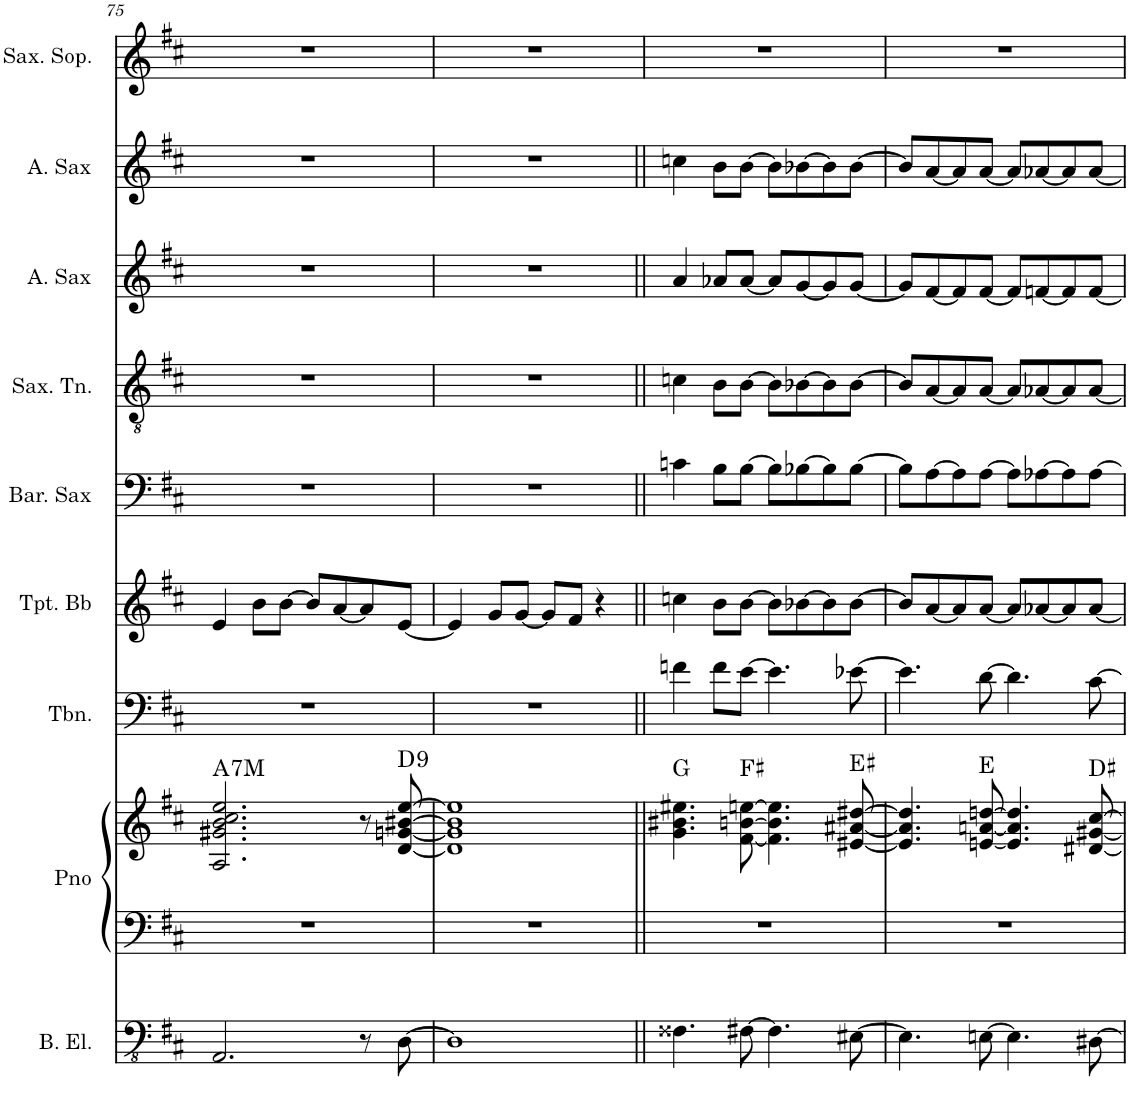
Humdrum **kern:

**kern	**kern	**kern	**harte	**kern	**kern	**kern	**kern	**kern	**kern	**kern
*part9	*part8	*part8	*part8	*part7	*part6	*part5	*part4	*part3	*part2	*part1
*staff10	*staff9	*staff8	*	*staff7	*staff6	*staff5	*staff4	*staff3	*staff2	*staff1
*I"Baixo elétrico	*I"Piano	*	*	*I"Trombone	*I"Trompete Bb	*I"Saxofone barítono	*I"Saxofone Tenor	*I"Saxofone Alto	*I"Saxofone Alto	*I"Saxofone Soprano
*I'B. El.	*I'Pno	*	*	*I'Tbn.	*I'Tpt. Bb	*	*I'Sax. Tn.	*	*	*I'Sax. Sop.
!!LO:PB:g=z
*clefFv4	*clefF4	*clefG2	*	*clefF4	*clefG2	*clefF4	*clefGv2	*clefG2	*clefG2	*clefG2
*	*	*	*	*	*ITrd1c2	*ITrd12c21	*ITrd8c14	*ITrd5c9	*ITrd5c9	*ITrd1c2
*k[f#c#]	*k[f#c#]	*k[f#c#]	*	*k[f#c#]	*k[f#c#]	*k[f#c#]	*k[f#c#]	*k[f#c#]	*k[f#c#]	*k[f#c#]
*M4/4	*M4/4	*M4/4	*	*M4/4	*M4/4	*M4/4	*M4/4	*M4/4	*M4/4	*M4/4
=75	=75	=75	=75	=75	=75	=75	=75	=75	=75	=75
!	!	!	!LO:H:kt=7	!	!	!	!	!	!	!
2.AAA/	1r	2.A/ 2.g#X/ 2.b/ 2.cc#/ 2.ee/	A:7	1r	4e/	1r	1r	1r	1r	1r
.	.	.	.	.	8b\L	.	.	.	.	.
.	.	.	.	.	[8b\J	.	.	.	.	.
.	.	.	.	.	8b/L]	.	.	.	.	.
.	.	.	.	.	[8a/	.	.	.	.	.
8r	.	8r	.	.	8a/]	.	.	.	.	.
!	!	!	!LO:H:kt=9	!	!	!	!	!	!	!
[8DD\	.	[8d/ [8gn/ [8b#X/ [8ee/	D:9	.	[8e/J	.	.	.	.	.
=76	=76	=76	=76	=76	=76	=76	=76	=76	=76	=76
1DD]	1r	1d] 1g] 1b#] 1ee]	.	1r	4e/]	1r	1r	1r	1r	1r
.	.	.	.	.	8g/L	.	.	.	.	.
.	.	.	.	.	[8g/J	.	.	.	.	.
.	.	.	.	.	8g/L]	.	.	.	.	.
.	.	.	.	.	8f#/J	.	.	.	.	.
.	.	.	.	.	4r	.	.	.	.	.
=77	=77	=77	=77	=77	=77	=77	=77	=77	=77	=77
4.FF##X\	1r	4.g\ 4.b#X\ 4.ee#X\	G:maj	4fn\	4ccn\	4cn\	4cn\	4a/	4ccn\	1r
.	.	.	.	8f\L	8b\L	8B\L	8B\L	8a-X/L	8b\L	.
[8FF#X\	.	[8f#\ [8bn\ [8een\	F#:maj	[8e\J	[8b\J	[8B\J	[8B\J	[8a-/J	[8b\J	.
4.FF#\]	.	4.f#\] 4.b\] 4.ee\]	.	4.e\]	8b\L]	8B\L]	8B\L]	8a-/L]	8b\L]	.
.	.	.	.	.	[8b-X\	[8B-X\	[8B-X\	[8g/	[8b-X\	.
.	.	.	.	.	8b-\]	8B-\]	8B-\]	8g/]	8b-\]	.
[8EE#X\	.	[8e#X/ [8a#X/ [8dd#X/	E#:maj	[8e-X\	[8b-\J	[8B-\J	[8B-\J	[8g/J	[8b-\J	.
=78	=78	=78	=78	=78	=78	=78	=78	=78	=78	=78
4.EE#\]	1r	4.e#/] 4.a#/] 4.dd#/]	.	4.e-\]	8b-/L]	8B-\L]	8B-/L]	8g/L]	8b-/L]	1r
.	.	.	.	.	[8a/	[8A\	[8A/	[8f#/	[8a/	.
.	.	.	.	.	8a/]	8A\]	8A/]	8f#/]	8a/]	.
[8EEn\	.	[8en/ [8an/ [8ddn/	E:maj	[8d\	[8a/J	[8A\J	[8A/J	[8f#/J	[8a/J	.
4.EE\]	.	4.e/] 4.a/] 4.dd/]	.	4.d\]	8a/L]	8A\L]	8A/L]	8f#/L]	8a/L]	.
.	.	.	.	.	[8a-X/	[8A-X\	[8A-X/	[8fn/	[8a-X/	.
.	.	.	.	.	8a-/]	8A-\]	8A-/]	8f/]	8a-/]	.
[8DD#X\	.	[8d#X/ [8g#X/ [8cc#/	D#:maj	[8c#\	[8a-/J	[8A-\J	[8A-/J	[8f/J	[8a-/J	.
=	=	=	=	=	=	=	=	=	=	=
*-	*-	*-	*-	*-	*-	*-	*-	*-	*-	*-
